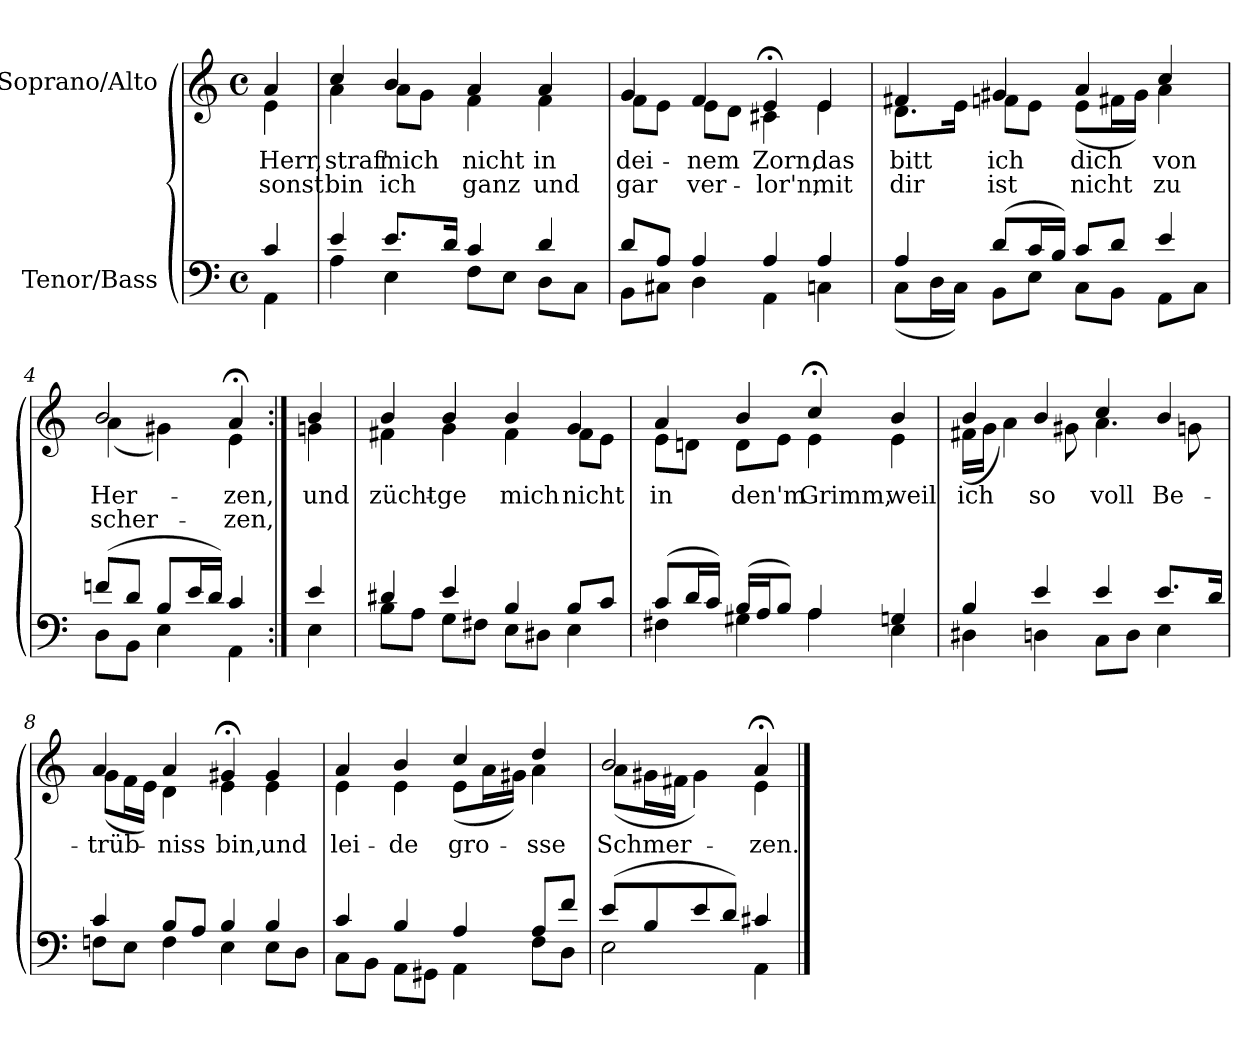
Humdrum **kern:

**kern	**kern	**text	**text
*part2	*part1	*part1	*part1
*staff2	*staff1	*staff1	*staff1
*I"Tenor/Bass	*I"Soprano/Alto	*	*
*clefF4	*clefG2	*	*
*k[]	*k[]	*	*
*M4/4	*M4/4	*	*
*met(c)	*met(c)	*	*
=	=	=	=
*^	*	*	*
!	!	!	!LO:LY:b	!LO:LY:b
*	*	*^	*	*
4c/	4AA\	4a/	4e\	Herr,	sonst
=1	=1	=1	=1	=1	=1
!	!	!	!	!LO:LY:b	!LO:LY:b
4e/	4A\	4cc/	4a\	straf'	bin
!	!	!	!	!LO:LY:b	!LO:LY:b
8.e/L	4E\	4b/	8a\L	mich	ich
.	.	.	8g\J	.	.
16d/Jk	.	.	.	.	.
!	!	!	!	!LO:LY:b	!LO:LY:b
4c/	8F\L	4a/	4f\	nicht	ganz
.	8E\J	.	.	.	.
!	!	!	!	!LO:LY:b	!LO:LY:b
4d/	8D\L	4a/	4f\	in	und
.	8C\J	.	.	.	.
=2	=2	=2	=2	=2	=2
!	!	!	!	!LO:LY:b	!LO:LY:b
8d/L	8BB\L	4g/	8f\L	dei-	gar
8A/J	8C#X\J	.	8e\J	.	.
!	!	!	!	!LO:LY:b	!LO:LY:b
4A/	4D\	4f/	8e\L	-nem	ver-
.	.	.	8d\J	.	.
!	!	!	!	!LO:LY:b	!LO:LY:b
4A/	4AA\	4e;</	4c#X\	Zorn,	-lor'n,
!	!	!	!	!LO:LY:b	!LO:LY:b
4A/	4Cn\	4e/	4e\	das	mit
=3	=3	=3	=3	=3	=3
!	!	!	!	!LO:LY:b	!LO:LY:b
4A/	(8C\L	4f#X/	8.d\L	bitt	dir
.	16D\L	.	.	.	.
.	16C\JJ)	.	16e\Jk	.	.
!	!	!	!	!LO:LY:b	!LO:LY:b
(8d/L	8BB\L	4g#X/	8fn\L	ich	ist
16c/L	8E\J	.	8e\J	.	.
16B/JJ)	.	.	.	.	.
!	!	!	!	!LO:LY:b	!LO:LY:b
8c/L	8C\L	4a/	(8e\L	dich	nicht
8d/J	8BB\J	.	16f#X\L	.	.
.	.	.	16g#\JJ)	.	.
!	!	!	!	!LO:LY:b	!LO:LY:b
4e/	8AA\L	4cc/	4a\	von	zu
.	8C\J	.	.	.	.
=4	=4	=4	=4	=4	=4
!	!	!	!	!LO:LY:b	!LO:LY:b
(8fn/L	8D\L	2b/	(4a\	Her-	scher-
8d/J	8BB\J	.	.	.	.
8B/L	4E\	.	4g#X\)	.	.
16e/L	.	.	.	.	.
16d/JJ)	.	.	.	.	.
!	!	!	!	!LO:LY:b	!LO:LY:b
4c/	4AA\	4a;</	4e\	-zen,	-zen,
!!LO:LB:g=z	!!
=4X1:|!	=4X1:|!	=4X1:|!	=4X1:|!	=4X1:|!	=4X1:|!
!	!	!	!	!LO:LY:b	!
4e/	4E\	4b/	4gn\	und	.
=5	=5	=5	=5	=5	=5
!	!	!	!	!LO:LY:b	!
4d#X/	8B\L	4b/	4f#X\	zücht-	.
.	8A\J	.	.	.	.
!	!	!	!	!LO:LY:b	!
4e/	8G\L	4b/	4g\	-ge	.
.	8F#X\J	.	.	.	.
!	!	!	!	!LO:LY:b	!
4B/	8E\L	4b/	4f#\	mich	.
.	8D#X\J	.	.	.	.
!	!	!	!	!LO:LY:b	!
8B/L	4E\	4g/	8f#\L	nicht	.
8c/J	.	.	8e\J	.	.
=6	=6	=6	=6	=6	=6
!	!	!	!	!LO:LY:b	!
(8c/L	4F#X\	4a/	8e\L	in	.
16d/L	.	.	8dn\J	.	.
16c/JJ)	.	.	.	.	.
!	!	!	!	!LO:LY:b	!
(16B/LL	4G#X\	4b/	8d\L	den'm	.
16A/J	.	.	.	.	.
8B/J)	.	.	8e\J	.	.
!	!	!	!	!LO:LY:b	!
4A/	4A\	4cc;</	4e\	Grimm,	.
!	!	!	!	!LO:LY:b	!
4Gn/	4E\	4b/	4e\	weil	.
=7	=7	=7	=7	=7	=7
!	!	!	!	!LO:LY:b	!
4B/	4D#X\	4b/	(16f#X\LL	ich	.
.	.	.	16g\JJ	.	.
.	.	.	4a\)	.	.
!	!	!	!	!LO:LY:b	!
4e/	4Dn\	4b/	.	so	.
.	.	.	8g#X\	.	.
!	!	!	!	!LO:LY:b	!
4e/	8C\L	4cc/	4.a\	voll	.
.	8D\J	.	.	.	.
!	!	!	!	!LO:LY:b	!
8.e/L	4E\	4b/	.	Be-	.
.	.	.	8gn\	.	.
16d/Jk	.	.	.	.	.
!!LO:LB:g=z	!!
=8	=8	=8	=8	=8	=8
!	!	!	!	!LO:LY:b	!
4c/	8Fn\L	4a/	(8g\L	-trüb-	.
.	8E\J	.	16f\L	.	.
.	.	.	16e\JJ)	.	.
!	!	!	!	!LO:LY:b	!
8B/L	4F\	4a/	4d\	-niss	.
8A/J	.	.	.	.	.
!	!	!	!	!LO:LY:b	!
4B/	4E\	4g#X;</	4e\	bin,	.
!	!	!	!	!LO:LY:b	!
4B/	8E\L	4g#/	4e\	und	.
.	8D\J	.	.	.	.
=9	=9	=9	=9	=9	=9
!	!	!	!	!LO:LY:b	!
4c/	8C\L	4a/	4e\	lei-	.
.	8BB\J	.	.	.	.
!	!	!	!	!LO:LY:b	!
4B/	8AA\L	4b/	4e\	-de	.
.	8GG#X\J	.	.	.	.
!	!	!	!	!LO:LY:b	!
4A/	4AA\	4cc/	(8e\L	gro-	.
.	.	.	16a\L	.	.
.	.	.	16g#X\JJ)	.	.
!	!	!	!	!LO:LY:b	!
8A/L	8F\L	4dd/	4a\	-sse	.
8f/J	8D\J	.	.	.	.
=10	=10	=10	=10	=10	=10
!	!	!	!	!LO:LY:b	!
(8e/L	2E\	2b/	(8a\L	Schmer-	.
8B/	.	.	16g#X\L	.	.
.	.	.	16f#X\JJ	.	.
8e/	.	.	4g#\)	.	.
8d/J)	.	.	.	.	.
!	!	!	!	!LO:LY:b	!
4c#X/	4AA\	4a;</	4e\	-zen.	.
*v	*v	*	*	*	*
*	*v	*v	*	*
==	==	==	==
*-	*-	*-	*-
